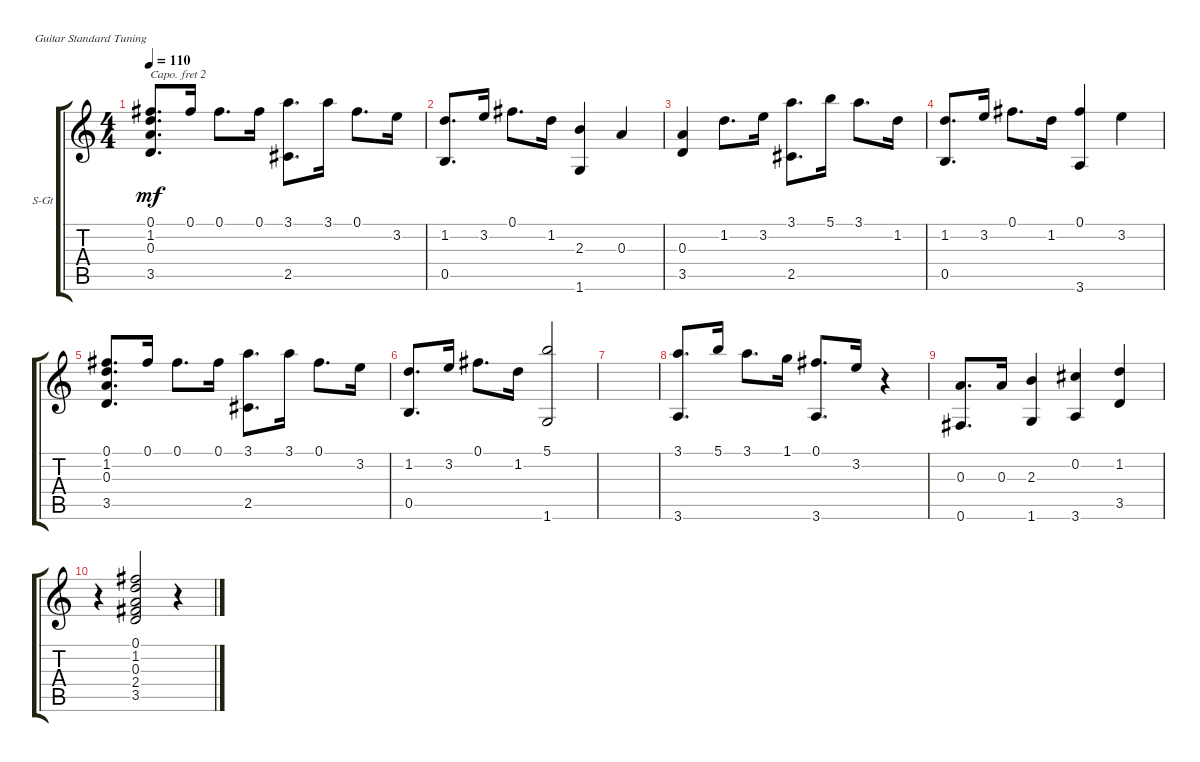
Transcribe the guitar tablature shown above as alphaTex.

\defaultSystemsLayout 4
\bracketExtendMode groupsimilarinstruments
\firstSystemTrackNameOrientation horizontal
\otherSystemsTrackNameOrientation horizontal
\track ("Steel Guitar" "S-Gt") {instrument acousticguitarsteel}
\staff {score tabs}
\capo 2
\tuning (E4 B3 G3 D3 A2 E2)
\ts (4 4)
\tempo 110
\clef g2
\ks c
(0.1 3.5 1.2 0.3).8{d dy mf instrument acousticguitarsteel} 0.1.16 0.1.8{d} 0.1.16 (3.1 2.5).8{d} 3.1.16 0.1.8{d} 3.2.16 |
(1.2 0.5).8{d} 3.2.16 0.1.8{d} 1.2.16 (2.3 1.6).4 0.3.4 |
(0.3 3.5).4 1.2.8{d} 3.2.16 (3.1 2.5).8{d} 5.1.16 3.1.8{d} 1.2.16 |
(1.2 0.5).8{d} 3.2.16 0.1.8{d} 1.2.16 (0.1 3.6).4 3.2.4 |
(0.1 3.5 1.2 0.3).8{d} 0.1.16 0.1.8{d} 0.1.16 (3.1 2.5).8{d} 3.1.16 0.1.8{d} 3.2.16 |
(1.2 0.5).8{d} 3.2.16 0.1.8{d} 1.2.16 (5.1 1.6).2 |
|
(3.1 3.6).8{d} 5.1.16 3.1.8{d} 1.1.16 (0.1 3.6).8{d} 3.2.16 r.4 |
(0.3 0.6).8{d} 0.3.16 (2.3 1.6).4 (0.2 3.6).4 (1.2 3.5).4 |
r.4 (0.1 1.2 0.3 2.4 3.5).2 r.4
